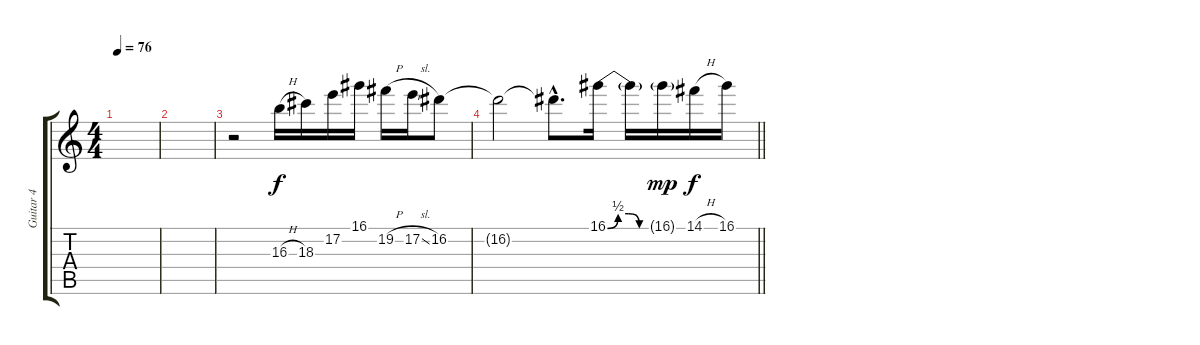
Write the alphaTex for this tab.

\track ("Guitar 4" "Guitar 4") {instrument overdrivenguitar}
\staff {score tabs}
\tuning (E4 B3 G3 D3 A2 E2) {hide}
\ts (4 4)
\tempo 76
\clef g2
\ks c
|
|
r.2 16.3{h}.16{instrument distortionguitar} 18.3.16 17.2.16 16.1.16 19.2{h}.16 17.2{sl}.16 16.2.8 |
\barLineRight lightlight
16.2{t}.2 16.2{hac t}.8{d} 16.1{be (custom 0 0 15 2 30 2 45 0 60 0)}.16 16.1{t}.16 16.1{g}.16{dy mp} 14.1{h}.16{dy f} 16.1.16
